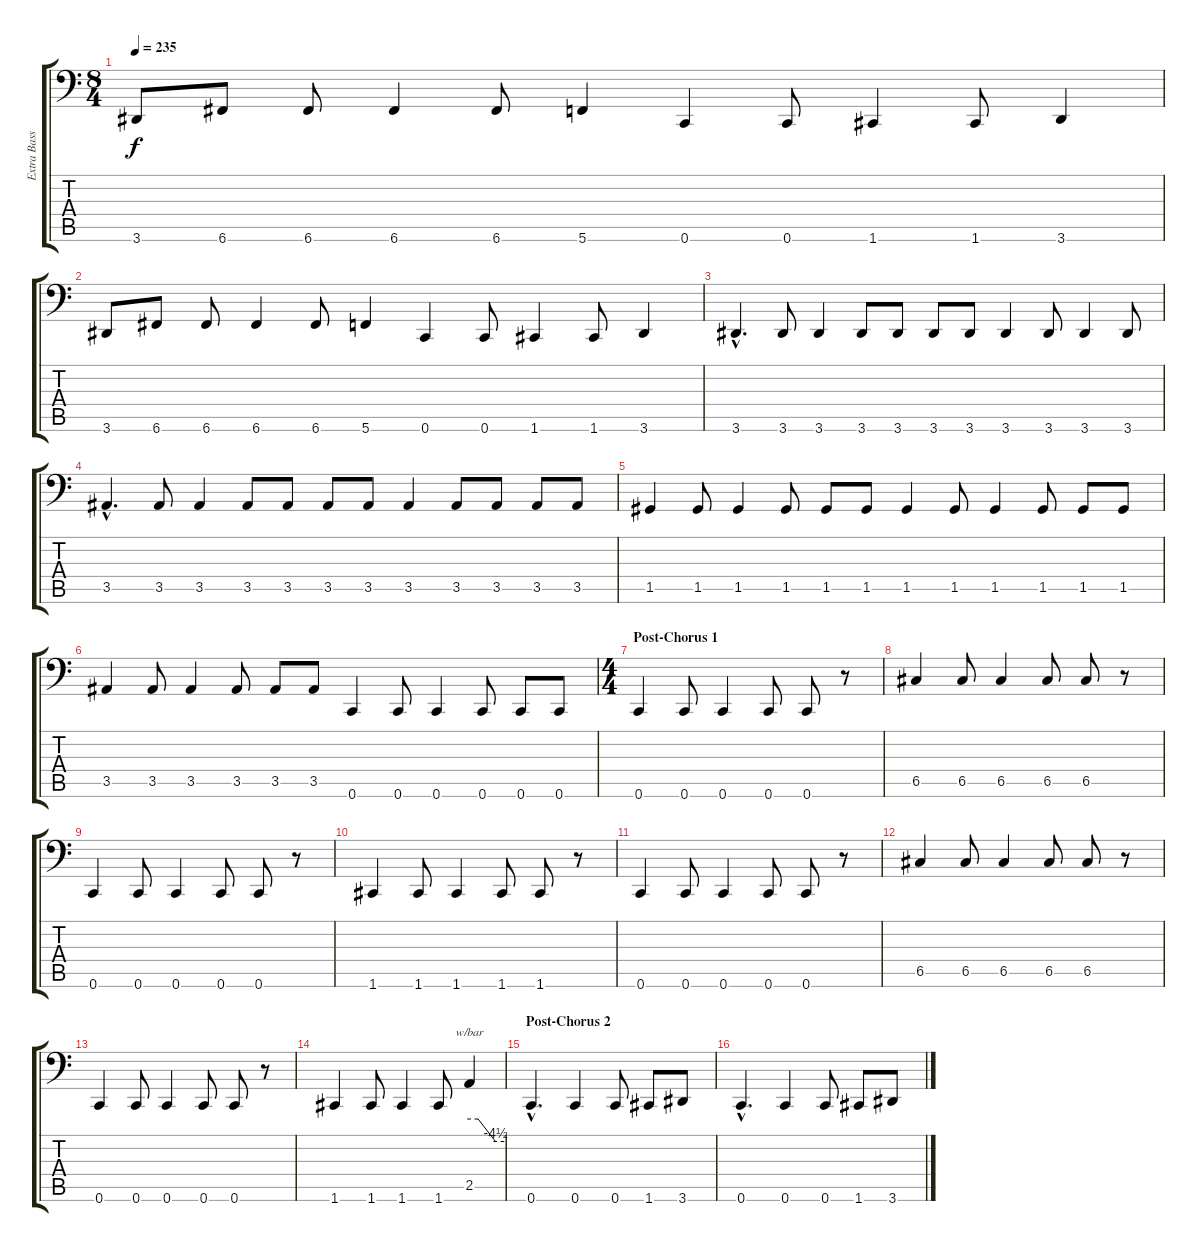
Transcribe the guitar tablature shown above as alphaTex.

\track ("Extra Bass (Joe P.)" "Extra Bass") {instrument fretlessbass}
\staff {score tabs}
\tuning (D3 A2 F2 C2 G1 C1) {hide}
\ts (8 4)
\tempo 235
\clef f4
\ks c
3.6.8{dy f} 6.6.8 6.6.8 6.6.4 6.6.8 5.6.4 0.6.4 0.6.8 1.6.4 1.6.8 3.6.4 |
3.6.8 6.6.8 6.6.8 6.6.4 6.6.8 5.6.4 0.6.4 0.6.8 1.6.4 1.6.8 3.6.4 |
3.6{hac}.4{d} 3.6.8 3.6.4 3.6.8 3.6.8 3.6.8 3.6.8 3.6.4 3.6.8 3.6.4 3.6.8 |
3.5{hac}.4{d} 3.5.8 3.5.4 3.5.8 3.5.8 3.5.8 3.5.8 3.5.4 3.5.8 3.5.8 3.5.8 3.5.8 |
1.5.4 1.5.8 1.5.4 1.5.8 1.5.8 1.5.8 1.5.4 1.5.8 1.5.4 1.5.8 1.5.8 1.5.8 |
3.5.4 3.5.8 3.5.4 3.5.8 3.5.8 3.5.8 0.6.4 0.6.8 0.6.4 0.6.8 0.6.8 0.6.8 |
\ts (4 4)
\section ("" "Post-Chorus 1")
0.6.4 0.6.8 0.6.4 0.6.8 0.6.8 r.8 |
6.5.4 6.5.8 6.5.4 6.5.8 6.5.8 r.8 |
0.6.4 0.6.8 0.6.4 0.6.8 0.6.8 r.8 |
1.6.4 1.6.8 1.6.4 1.6.8 1.6.8 r.8 |
0.6.4 0.6.8 0.6.4 0.6.8 0.6.8 r.8 |
6.5.4 6.5.8 6.5.4 6.5.8 6.5.8 r.8 |
0.6.4 0.6.8 0.6.4 0.6.8 0.6.8 r.8 |
1.6.4 1.6.8 1.6.4 1.6.8 2.5.4{tbe (custom default 0 0 15 0 45 -18 60 -18)} |
\section ("" "Post-Chorus 2")
0.6{hac}.4{d} 0.6.4 0.6.8 1.6.8 3.6.8 |
0.6{hac}.4{d} 0.6.4 0.6.8 1.6.8 3.6.8
